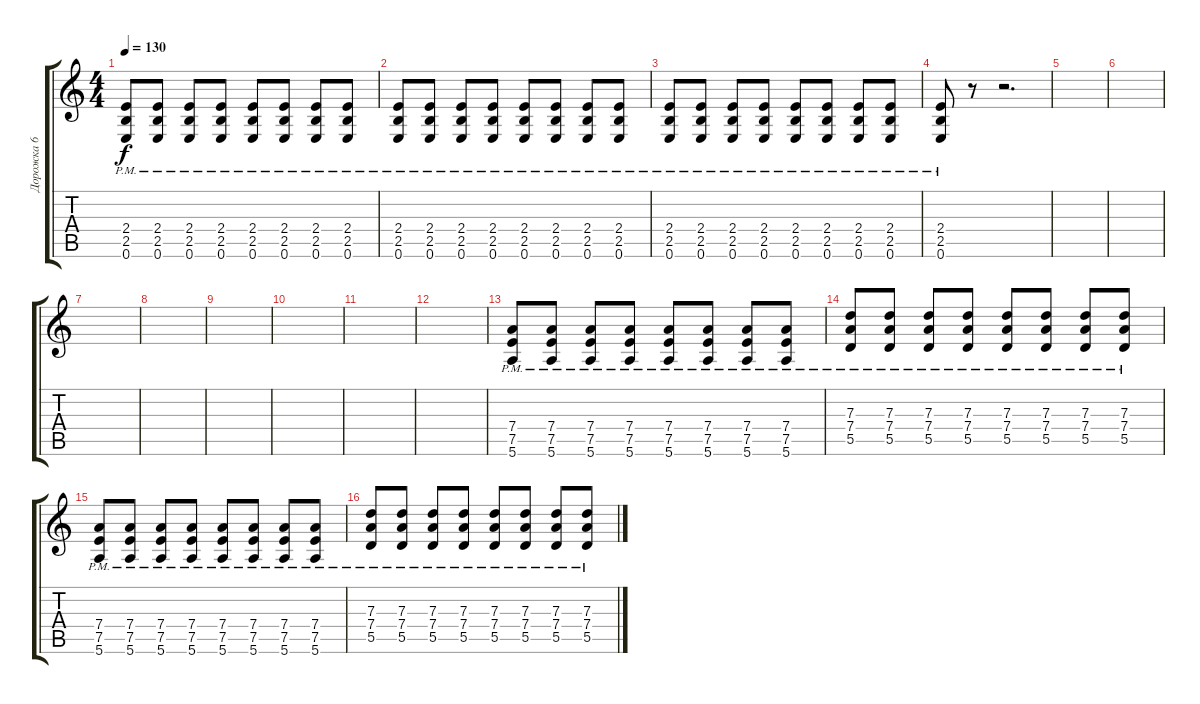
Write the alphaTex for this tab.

\track ("Дорожка 6" "Дорожка 6") {instrument distortionguitar}
\staff {score tabs}
\tuning (E4 B3 G3 D3 A2 E2) {hide}
\ts (4 4)
\tempo 130
\clef g2
\ks c
(2.4{pm} 2.5{pm} 0.6{pm}).8{dy f} (2.4{pm} 2.5{pm} 0.6{pm}).8 (2.4{pm} 2.5{pm} 0.6{pm}).8 (2.4{pm} 2.5{pm} 0.6{pm}).8 (2.4{pm} 2.5{pm} 0.6{pm}).8 (2.4{pm} 2.5{pm} 0.6{pm}).8 (2.4{pm} 2.5{pm} 0.6{pm}).8 (2.4{pm} 2.5{pm} 0.6{pm}).8 |
(2.4{pm} 2.5{pm} 0.6{pm}).8 (2.4{pm} 2.5{pm} 0.6{pm}).8 (2.4{pm} 2.5{pm} 0.6{pm}).8 (2.4{pm} 2.5{pm} 0.6{pm}).8 (2.4{pm} 2.5{pm} 0.6{pm}).8 (2.4{pm} 2.5{pm} 0.6{pm}).8 (2.4{pm} 2.5{pm} 0.6{pm}).8 (2.4{pm} 2.5{pm} 0.6{pm}).8 |
(2.4{pm} 2.5{pm} 0.6{pm}).8 (2.4{pm} 2.5{pm} 0.6{pm}).8 (2.4{pm} 2.5{pm} 0.6{pm}).8 (2.4{pm} 2.5{pm} 0.6{pm}).8 (2.4{pm} 2.5{pm} 0.6{pm}).8 (2.4{pm} 2.5{pm} 0.6{pm}).8 (2.4{pm} 2.5{pm} 0.6{pm}).8 (2.4{pm} 2.5{pm} 0.6{pm}).8 |
(2.4{pm} 2.5{pm} 0.6{pm}).8 r.8 r.2{d} |
|
|
|
|
|
|
|
|
(7.4{pm} 7.5{pm} 5.6{pm}).8 (7.4{pm} 7.5{pm} 5.6{pm}).8 (7.4{pm} 7.5{pm} 5.6{pm}).8 (7.4{pm} 7.5{pm} 5.6{pm}).8 (7.4{pm} 7.5{pm} 5.6{pm}).8 (7.4{pm} 7.5{pm} 5.6{pm}).8 (7.4{pm} 7.5{pm} 5.6{pm}).8 (7.4{pm} 7.5{pm} 5.6{pm}).8 |
(7.3{pm} 7.4{pm} 5.5{pm}).8 (7.3{pm} 7.4{pm} 5.5{pm}).8 (7.3{pm} 7.4{pm} 5.5{pm}).8 (7.3{pm} 7.4{pm} 5.5{pm}).8 (7.3{pm} 7.4{pm} 5.5{pm}).8 (7.3{pm} 7.4{pm} 5.5{pm}).8 (7.3{pm} 7.4{pm} 5.5{pm}).8 (7.3{pm} 7.4{pm} 5.5{pm}).8 |
(7.4{pm} 7.5{pm} 5.6{pm}).8 (7.4{pm} 7.5{pm} 5.6{pm}).8 (7.4{pm} 7.5{pm} 5.6{pm}).8 (7.4{pm} 7.5{pm} 5.6{pm}).8 (7.4{pm} 7.5{pm} 5.6{pm}).8 (7.4{pm} 7.5{pm} 5.6{pm}).8 (7.4{pm} 7.5{pm} 5.6{pm}).8 (7.4{pm} 7.5{pm} 5.6{pm}).8 |
(7.3{pm} 7.4{pm} 5.5{pm}).8 (7.3{pm} 7.4{pm} 5.5{pm}).8 (7.3{pm} 7.4{pm} 5.5{pm}).8 (7.3{pm} 7.4{pm} 5.5{pm}).8 (7.3{pm} 7.4{pm} 5.5{pm}).8 (7.3{pm} 7.4{pm} 5.5{pm}).8 (7.3{pm} 7.4{pm} 5.5{pm}).8 (7.3{pm} 7.4{pm} 5.5{pm}).8
